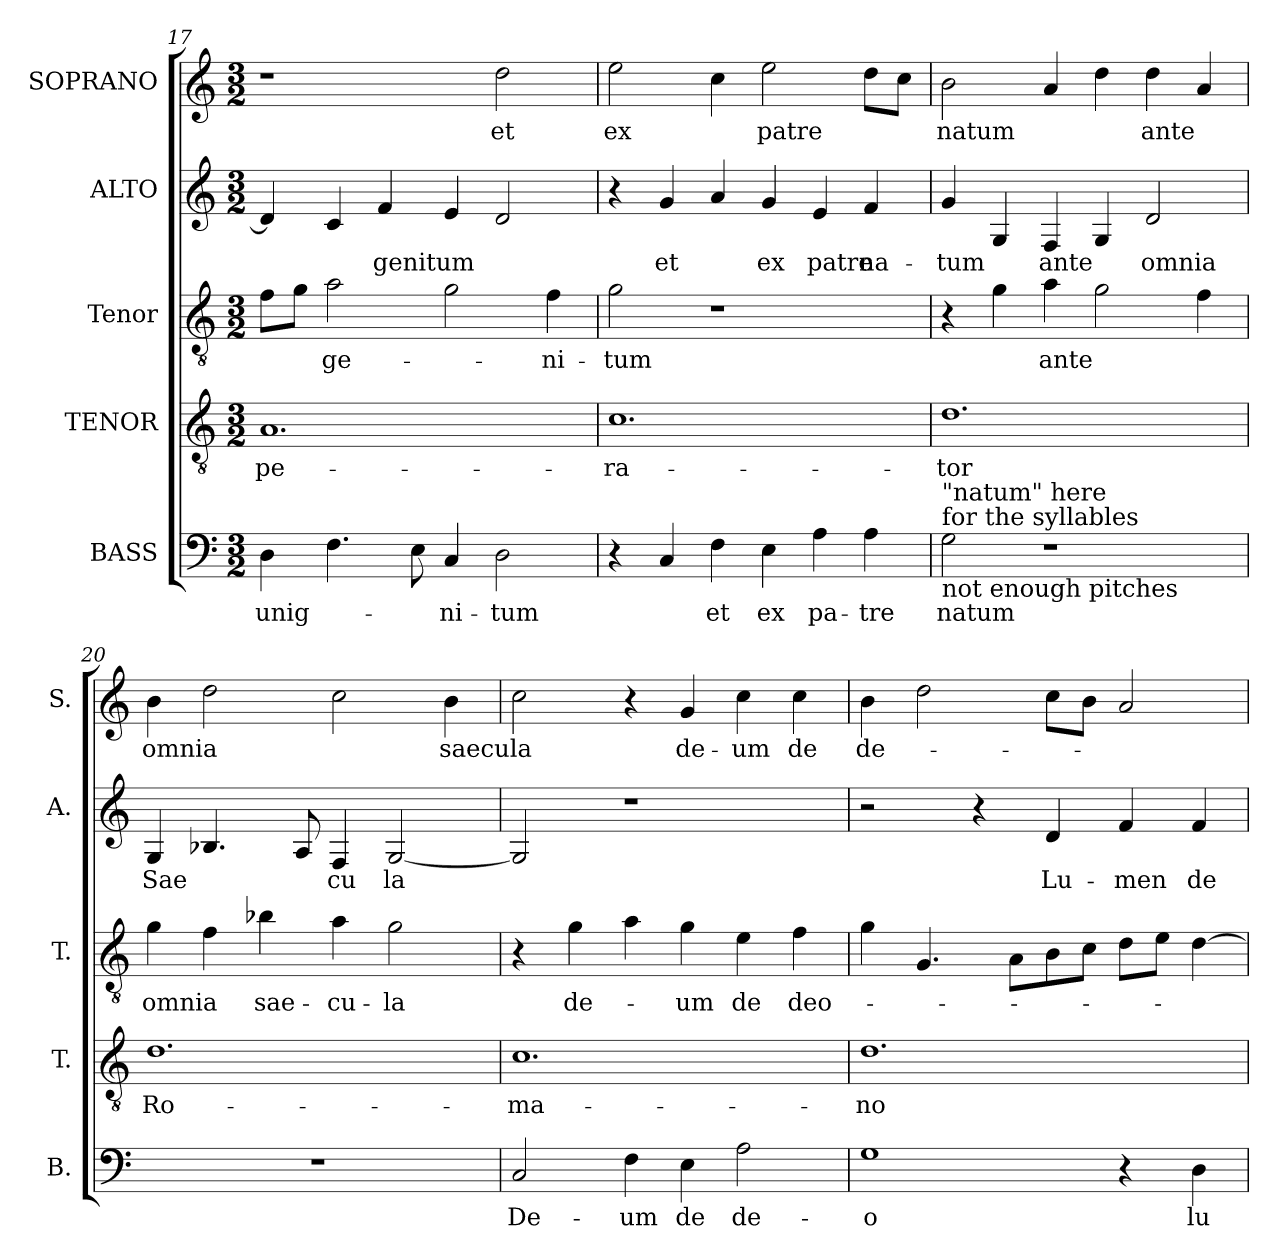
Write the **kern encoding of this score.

**kern	**text	**kern	**text	**kern	**text	**kern	**text	**kern	**text
*part5	*part5	*part4	*part4	*part3	*part3	*part2	*part2	*part1	*part1
*staff5	*staff5	*staff4	*staff4	*staff3	*staff3	*staff2	*staff2	*staff1	*staff1
*I"BASS	*	*I"TENOR	*	*I"Tenor	*	*I"ALTO	*	*I"SOPRANO	*
*I'B.	*	*I'T.	*	*I'T.	*	*I'A.	*	*I'S.	*
!!LO:PB:g=z
*clefF4	*	*clefGv2	*	*clefGv2	*	*clefG2	*	*clefG2	*
*	*	*ITrd7c12	*	*ITrd7c12	*	*	*	*	*
*k[]	*	*k[]	*	*k[]	*	*k[]	*	*k[]	*
*C:	*	*C:	*	*C:	*	*C:	*	*C:	*
*M3/2	*	*M3/2	*	*M3/2	*	*M3/2	*	*M3/2	*
=17	=17	=17	=17	=17	=17	=17	=17	=17	=17
!	!LO:LY:b:color=#000000	!	!	!	!	!	!	!	!
!	!	!	!LO:LY:b:color=#000000	!	!	!	!	!	!
4Di\	unig-	1.AAi	-pe-	8Fi\L	.	4di/]	.	1r	.
.	.	.	.	8Gi\J	.	.	.	.	.
!	!	!	!	!	!LO:LY:b:color=#000000	!	!	!	!
4.Fi\	.	.	.	2Ai\	-ge-	4ci/	.	.	.
!	!	!	!	!	!	!	!LO:LY:b:color=#000000	!	!
.	.	.	.	.	.	4fi/	-genitum	.	.
8Ei\	.	.	.	.	.	.	.	.	.
!	!LO:LY:b:color=#000000	!	!	!	!	!	!	!	!
4Ci/	-ni-	.	.	2Gi\	.	4ei/	.	.	.
!	!LO:LY:b:color=#000000	!	!	!	!	!	!	!	!
!	!	!	!	!	!	!	!	!	!LO:LY:b:color=#000000
2Di\	-tum	.	.	.	.	2di/	.	2ddi\	et
!	!	!	!	!	!LO:LY:b:color=#000000	!	!	!	!
.	.	.	.	4Fi\	-ni-	.	.	.	.
=18	=18	=18	=18	=18	=18	=18	=18	=18	=18
!	!	!	!LO:LY:b:color=#000000	!	!	!	!	!	!
!	!	!	!	!	!LO:LY:b:color=#000000	!	!	!	!
!	!	!	!	!	!	!	!	!	!LO:LY:b:color=#000000
4r	.	1.Ci	-ra-	2Gi\	-tum	4r	.	2eei\	ex
!	!	!	!	!	!	!	!LO:LY:b:color=#000000	!	!
4Ci/	.	.	.	.	.	4gi/	et	.	.
!	!LO:LY:b:color=#000000	!	!	!	!	!	!	!	!
4Fi\	et	.	.	1r	.	4ai/	.	4cci\	.
!	!LO:LY:b:color=#000000	!	!	!	!	!	!	!	!
!	!	!	!	!	!	!	!LO:LY:b:color=#000000	!	!
!	!	!	!	!	!	!	!	!	!LO:LY:b:color=#000000
4Ei\	ex	.	.	.	.	4gi/	ex	2eei\	patre
!	!LO:LY:b:color=#000000	!	!	!	!	!	!	!	!
!	!	!	!	!	!	!	!LO:LY:b:color=#000000	!	!
4Ai\	pa-	.	.	.	.	4ei/	patre	.	.
!	!LO:LY:b:color=#000000	!	!	!	!	!	!	!	!
!	!	!	!	!	!	!	!LO:LY:b:color=#000000	!	!
4Ai\	-tre	.	.	.	.	4fi/	na-	8ddi\L	.
.	.	.	.	.	.	.	.	8cci\J	.
=19	=19	=19	=19	=19	=19	=19	=19	=19	=19
!	!LO:LY:b:color=#000000	!	!	!	!	!	!	!	!
!	!	!	!LO:LY:b:color=#000000	!	!	!	!	!	!
!	!	!	!	!	!	!	!LO:LY:b:color=#000000	!	!
!LO:TX:b:t=not enough pitches	!	!	!	!	!	!	!	!	!
!LO:TX:t=for the syllables	!	!	!	!	!	!	!	!	!
!LO:TX:t="natum" here	!	!	!	!	!	!	!	!	!
!	!	!	!	!	!	!	!	!	!LO:LY:b:color=#000000
2Gi\	natum	1.Di	-tor	4r	.	4gi/	-tum	2bi\	natum
.	.	.	.	4Gi\	.	4Gi/	.	.	.
!	!	!	!	!	!LO:LY:b:color=#000000	!	!	!	!
!	!	!	!	!	!	!	!LO:LY:b:color=#000000	!	!
1r	.	.	.	4Ai\	ante	4Fi/	ante	4ai/	.
.	.	.	.	2Gi\	.	4Gi/	.	4ddi\	.
!	!	!	!	!	!	!	!LO:LY:b:color=#000000	!	!
!	!	!	!	!	!	!	!	!	!LO:LY:b:color=#000000
.	.	.	.	.	.	2di/	omnia	4ddi\	ante
.	.	.	.	4Fi\	.	.	.	4ai/	.
=20	=20	=20	=20	=20	=20	=20	=20	=20	=20
!LO:N:vis=1	!	!	!	!	!	!	!	!	!
!	!	!	!LO:LY:b:color=#000000	!	!	!	!	!	!
!	!	!	!	!	!LO:LY:b:color=#000000	!	!	!	!
!	!	!	!	!	!	!	!LO:LY:b:color=#000000	!	!
!	!	!	!	!	!	!	!	!	!LO:LY:b:color=#000000
1.r	.	1.Di	Ro-	4Gi\	omnia	4Gi/	Sae	4bi\	omnia
.	.	.	.	4Fi\	.	4.B-Xi/	.	2ddi\	.
!	!	!	!	!	!LO:LY:b:color=#000000	!	!	!	!
.	.	.	.	4B-Xi\	sae-	.	.	.	.
.	.	.	.	.	.	8Ai/	.	.	.
!	!	!	!	!	!LO:LY:b:color=#000000	!	!	!	!
!	!	!	!	!	!	!	!LO:LY:b:color=#000000	!	!
.	.	.	.	4Ai\	-cu-	4Fi/	cu	2cci\	.
!	!	!	!	!	!LO:LY:b:color=#000000	!	!	!	!
!	!	!	!	!	!	!	!LO:LY:b:color=#000000	!	!
.	.	.	.	2Gi\	-la	[2Gi/	la	.	.
!	!	!	!	!	!	!	!	!	!LO:LY:b:color=#000000
.	.	.	.	.	.	.	.	4bi\	saecula
!!LO:LB:g=z
=21	=21	=21	=21	=21	=21	=21	=21	=21	=21
!	!LO:LY:b:color=#000000	!	!	!	!	!	!	!	!
!	!	!	!LO:LY:b:color=#000000	!	!	!	!	!	!
2Ci/	De-	1.Ci	-ma-	4r	.	2Gi/]	.	2cci\	.
!	!	!	!	!	!LO:LY:b:color=#000000	!	!	!	!
.	.	.	.	4Gi\	de-	.	.	.	.
!	!LO:LY:b:color=#000000	!	!	!	!	!	!	!	!
4Fi\	-um	.	.	4Ai\	.	1r	.	4r	.
!	!LO:LY:b:color=#000000	!	!	!	!	!	!	!	!
!	!	!	!	!	!LO:LY:b:color=#000000	!	!	!	!
!	!	!	!	!	!	!	!	!	!LO:LY:b:color=#000000
4Ei\	de	.	.	4Gi\	-um	.	.	4gi/	de-
!	!LO:LY:b:color=#000000	!	!	!	!	!	!	!	!
!	!	!	!	!	!LO:LY:b:color=#000000	!	!	!	!
!	!	!	!	!	!	!	!	!	!LO:LY:b:color=#000000
2Ai\	de-	.	.	4Ei\	de	.	.	4cci\	-um
!	!	!	!	!	!LO:LY:b:color=#000000	!	!	!	!
!	!	!	!	!	!	!	!	!	!LO:LY:b:color=#000000
.	.	.	.	4Fi\	deo-	.	.	4cci\	de
=22	=22	=22	=22	=22	=22	=22	=22	=22	=22
!	!LO:LY:b:color=#000000	!	!	!	!	!	!	!	!
!	!	!	!LO:LY:b:color=#000000	!	!	!	!	!	!
!	!	!	!	!	!	!	!	!	!LO:LY:b:color=#000000
1Gi	-o	1.Di	-no-	4Gi\	.	2r	.	4bi\	de-
.	.	.	.	4.GGi/	.	.	.	2ddi\	.
.	.	.	.	.	.	4r	.	.	.
.	.	.	.	8AAi\L	.	.	.	.	.
!	!	!	!	!	!	!	!LO:LY:b:color=#000000	!	!
.	.	.	.	8BBi\	.	4di/	Lu-	8cci\L	.
.	.	.	.	8Ci\J	.	.	.	8bi\J	.
!	!	!	!	!	!	!	!LO:LY:b:color=#000000	!	!
4r	.	.	.	8Di\L	.	4fi/	-men	2ai/	.
.	.	.	.	8Ei\J	.	.	.	.	.
!	!LO:LY:b:color=#000000	!	!	!	!	!	!	!	!
!	!	!	!	!	!	!	!LO:LY:b:color=#000000	!	!
4Di\	lu-	.	.	[4Di\	.	4fi/	de	.	.
=	=	=	=	=	=	=	=	=	=
*-	*-	*-	*-	*-	*-	*-	*-	*-	*-
